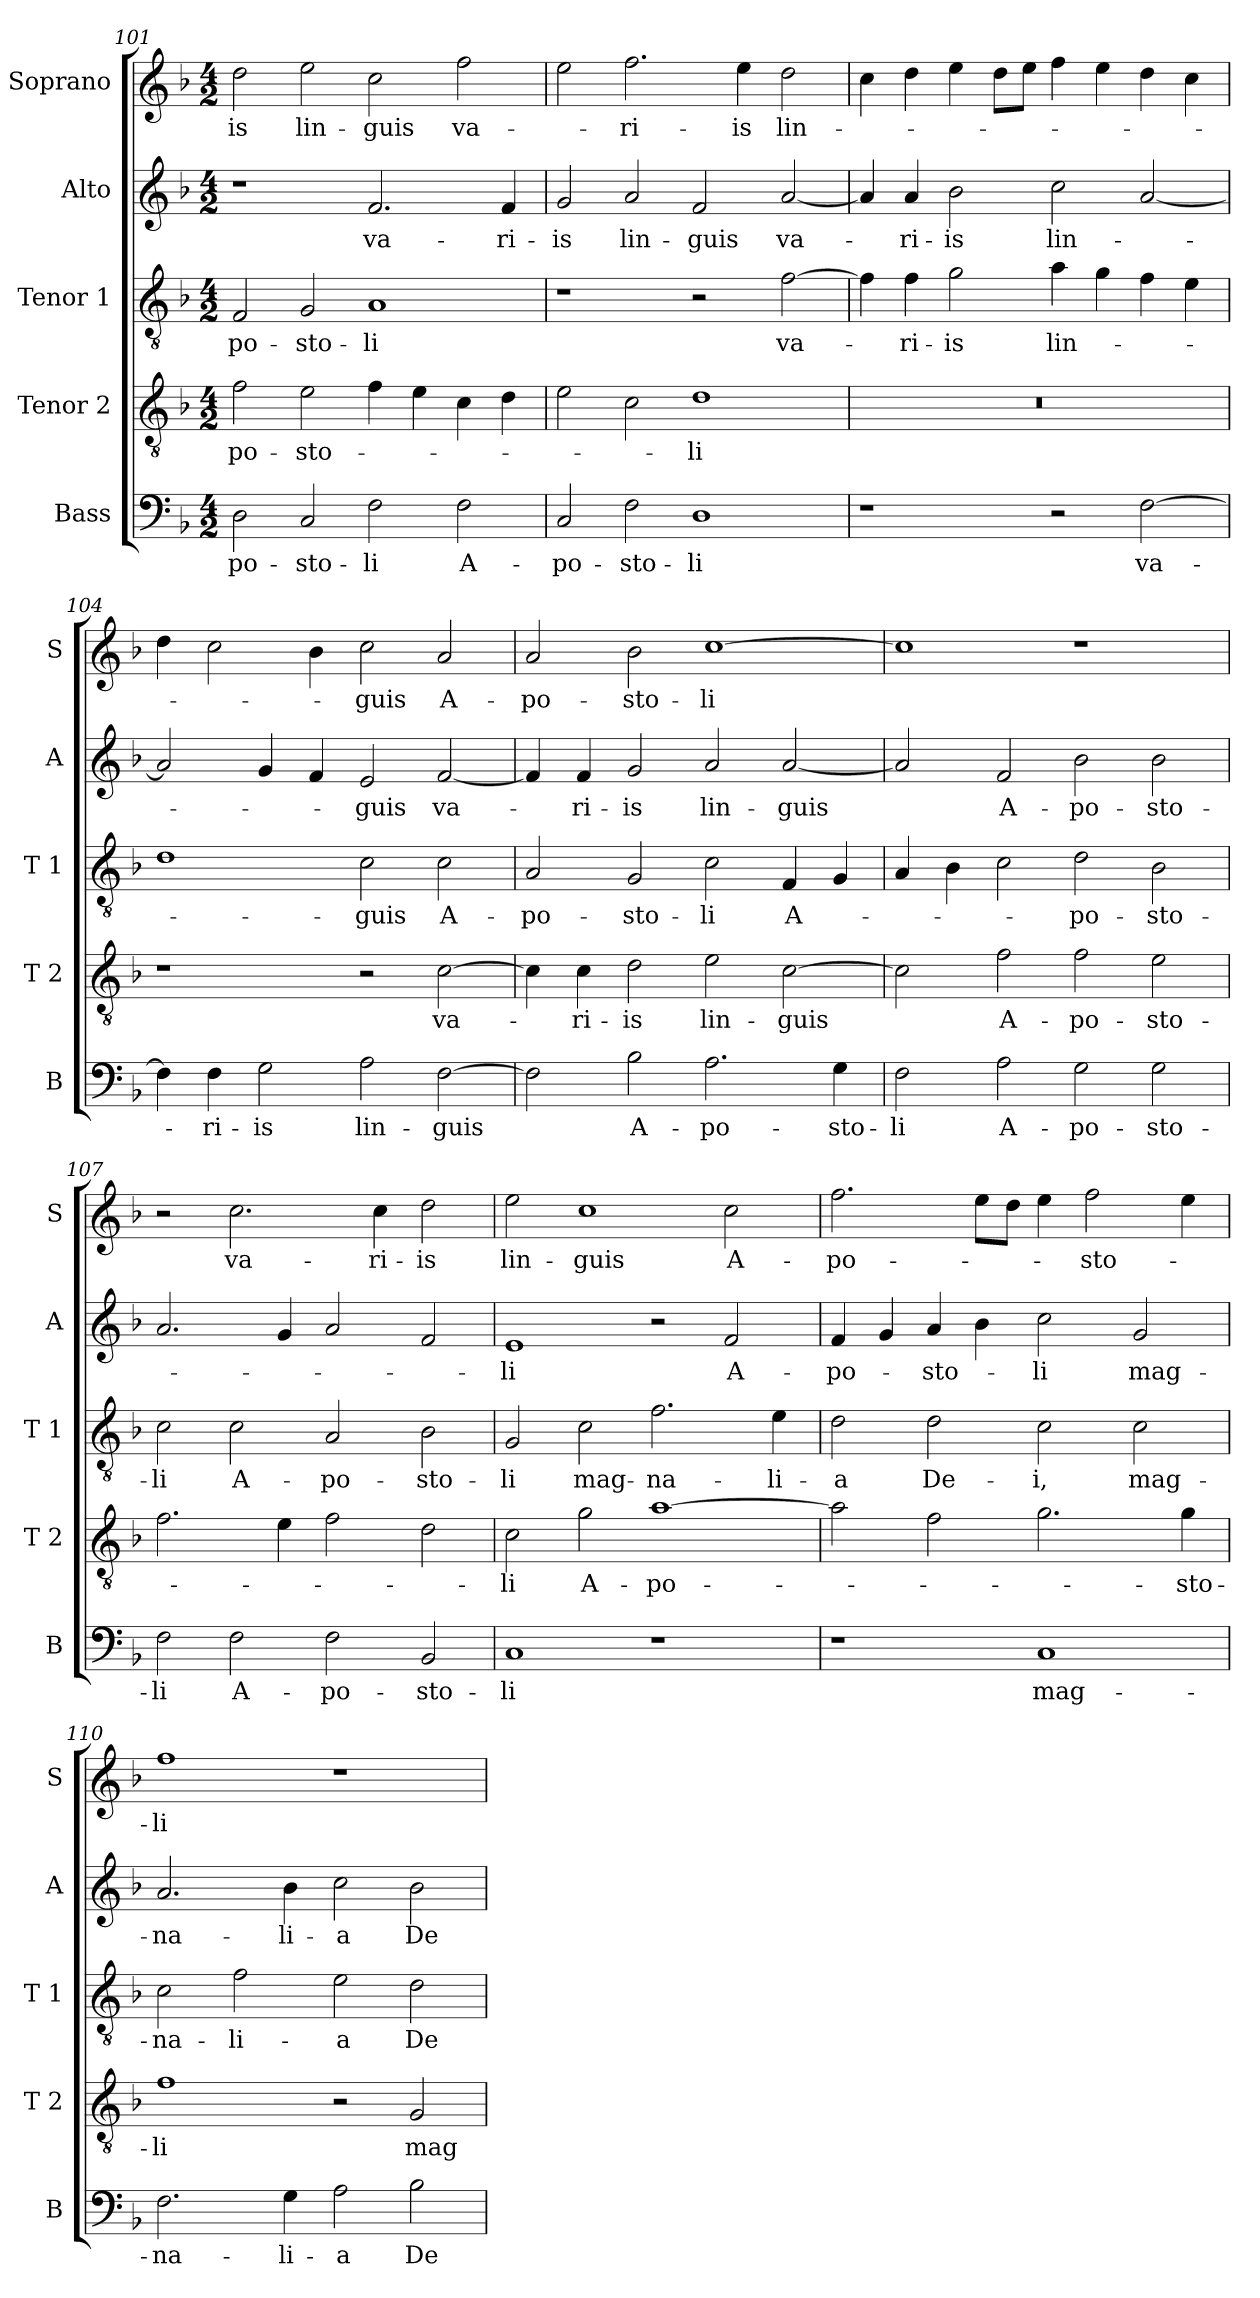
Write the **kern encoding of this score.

**kern	**text	**kern	**text	**kern	**text	**kern	**text	**kern	**text
*part5	*part5	*part4	*part4	*part3	*part3	*part2	*part2	*part1	*part1
*staff5	*staff5	*staff4	*staff4	*staff3	*staff3	*staff2	*staff2	*staff1	*staff1
*I"Bass	*	*I"Tenor 2	*	*I"Tenor 1	*	*I"Alto	*	*I"Soprano	*
*I'B	*	*I'T 2	*	*I'T 1	*	*I'A	*	*I'S	*
*clefF4	*	*clefGv2	*	*clefGv2	*	*clefG2	*	*clefG2	*
*k[b-]	*	*k[b-]	*	*k[b-]	*	*k[b-]	*	*k[b-]	*
*F:	*	*F:	*	*F:	*	*F:	*	*F:	*
*M4/2	*	*M4/2	*	*M4/2	*	*M4/2	*	*M4/2	*
=101	=101	=101	=101	=101	=101	=101	=101	=101	=101
!	!LO:LY:b	!	!LO:LY:b	!	!LO:LY:b	!	!	!	!LO:LY:b
2D\	-po-	2f\	-po-	2F/	-po-	1r	.	2dd\	-is
!	!LO:LY:b	!	!LO:LY:b	!	!LO:LY:b	!	!	!	!LO:LY:b
2C/	-sto-	2e\	-sto-	2G/	-sto-	.	.	2ee\	lin-
!	!LO:LY:b	!	!	!	!LO:LY:b	!	!LO:LY:b	!	!LO:LY:b
2F\	-li	4f\	.	1A	-li	2.f/	va-	2cc\	-guis
.	.	4e\	.	.	.	.	.	.	.
!	!LO:LY:b	!	!	!	!	!	!	!	!LO:LY:b
2F\	A-	4c\	.	.	.	.	.	2ff\	va-
!	!	!	!	!	!	!	!LO:LY:b	!	!
.	.	4d\	.	.	.	4f/	-ri-	.	.
=102	=102	=102	=102	=102	=102	=102	=102	=102	=102
!	!LO:LY:b	!	!	!	!	!	!LO:LY:b	!	!
2C/	-po-	2e\	.	1r	.	2g/	-is	2ee\	.
!	!LO:LY:b	!	!	!	!	!	!LO:LY:b	!	!LO:LY:b
2F\	-sto-	2c\	.	.	.	2a/	lin-	2.ff\	-ri-
!	!LO:LY:b	!	!LO:LY:b	!	!	!	!LO:LY:b	!	!
1D	-li	1d	-li	2r	.	2f/	-guis	.	.
!	!	!	!	!	!	!	!	!	!LO:LY:b
.	.	.	.	.	.	.	.	4ee\	-is
!	!	!	!	!	!LO:LY:b	!	!LO:LY:b	!	!LO:LY:b
.	.	.	.	[2f\	va-	[2a/	va-	2dd\	lin-
!!LO:LB:g=z
=103	=103	=103	=103	=103	=103	=103	=103	=103	=103
1r	.	0r	.	4f\]	.	4a/]	.	4cc\	.
!	!	!	!	!	!LO:LY:b	!	!LO:LY:b	!	!
.	.	.	.	4f\	-ri-	4a/	-ri-	4dd\	.
!	!	!	!	!	!LO:LY:b	!	!LO:LY:b	!	!
.	.	.	.	2g\	-is	2b-\	-is	4ee\	.
.	.	.	.	.	.	.	.	8dd\L	.
.	.	.	.	.	.	.	.	8ee\J	.
!	!	!	!	!	!LO:LY:b	!	!LO:LY:b	!	!
2r	.	.	.	4a\	lin-	2cc\	lin-	4ff\	.
.	.	.	.	4g\	.	.	.	4ee\	.
!	!LO:LY:b	!	!	!	!	!	!	!	!
[2F\	va-	.	.	4f\	.	[2a/	.	4dd\	.
.	.	.	.	4e\	.	.	.	4cc\	.
=104	=104	=104	=104	=104	=104	=104	=104	=104	=104
4F\]	.	1r	.	1d	.	2a/]	.	4dd\	.
!	!LO:LY:b	!	!	!	!	!	!	!	!
4F\	-ri-	.	.	.	.	.	.	2cc\	.
!	!LO:LY:b	!	!	!	!	!	!	!	!
2G\	-is	.	.	.	.	4g/	.	.	.
.	.	.	.	.	.	4f/	.	4b-\	.
!	!LO:LY:b	!	!	!	!LO:LY:b	!	!LO:LY:b	!	!LO:LY:b
2A\	lin-	2r	.	2c\	-guis	2e/	-guis	2cc\	-guis
!	!LO:LY:b	!	!LO:LY:b	!	!LO:LY:b	!	!LO:LY:b	!	!LO:LY:b
[2F\	-guis	[2c\	va-	2c\	A-	[2f/	va-	2a/	A-
=105	=105	=105	=105	=105	=105	=105	=105	=105	=105
!	!	!	!	!	!LO:LY:b	!	!	!	!LO:LY:b
2F\]	.	4c\]	.	2A/	-po-	4f/]	.	2a/	-po-
!	!	!	!LO:LY:b	!	!	!	!LO:LY:b	!	!
.	.	4c\	-ri-	.	.	4f/	-ri-	.	.
!	!LO:LY:b	!	!LO:LY:b	!	!LO:LY:b	!	!LO:LY:b	!	!LO:LY:b
2B-\	A-	2d\	-is	2G/	-sto-	2g/	-is	2b-\	-sto-
!	!LO:LY:b	!	!LO:LY:b	!	!LO:LY:b	!	!LO:LY:b	!	!LO:LY:b
2.A\	-po-	2e\	lin-	2c\	-li	2a/	lin-	[1cc	-li
!	!	!	!LO:LY:b	!	!LO:LY:b	!	!LO:LY:b	!	!
.	.	[2c\	-guis	4F/	A-	[2a/	-guis	.	.
!	!LO:LY:b	!	!	!	!	!	!	!	!
4G\	-sto-	.	.	4G/	.	.	.	.	.
=106	=106	=106	=106	=106	=106	=106	=106	=106	=106
!	!LO:LY:b	!	!	!	!	!	!	!	!
2F\	-li	2c\]	.	4A/	.	2a/]	.	1cc]	.
.	.	.	.	4B-\	.	.	.	.	.
!	!LO:LY:b	!	!LO:LY:b	!	!	!	!LO:LY:b	!	!
2A\	A-	2f\	A-	2c\	.	2f/	A-	.	.
!	!LO:LY:b	!	!LO:LY:b	!	!LO:LY:b	!	!LO:LY:b	!	!
2G\	-po-	2f\	-po-	2d\	-po-	2b-\	-po-	1r	.
!	!LO:LY:b	!	!LO:LY:b	!	!LO:LY:b	!	!LO:LY:b	!	!
2G\	-sto-	2e\	-sto-	2B-\	-sto-	2b-\	-sto-	.	.
=107	=107	=107	=107	=107	=107	=107	=107	=107	=107
!	!LO:LY:b	!	!	!	!LO:LY:b	!	!	!	!
2F\	-li	2.f\	.	2c\	-li	2.a/	.	2r	.
!	!LO:LY:b	!	!	!	!LO:LY:b	!	!	!	!LO:LY:b
2F\	A-	.	.	2c\	A-	.	.	2.cc\	va-
.	.	4e\	.	.	.	4g/	.	.	.
!	!LO:LY:b	!	!	!	!LO:LY:b	!	!	!	!
2F\	-po-	2f\	.	2A/	-po-	2a/	.	.	.
!	!	!	!	!	!	!	!	!	!LO:LY:b
.	.	.	.	.	.	.	.	4cc\	-ri-
!	!LO:LY:b	!	!	!	!LO:LY:b	!	!	!	!LO:LY:b
2BB-/	-sto-	2d\	.	2B-\	-sto-	2f/	.	2dd\	-is
=108	=108	=108	=108	=108	=108	=108	=108	=108	=108
!	!LO:LY:b	!	!LO:LY:b	!	!LO:LY:b	!	!LO:LY:b	!	!LO:LY:b
1C	-li	2c\	-li	2G/	-li	1e	-li	2ee\	lin-
!	!	!	!LO:LY:b	!	!LO:LY:b	!	!	!	!LO:LY:b
.	.	2g\	A-	2c\	mag-	.	.	1cc	-guis
!	!	!	!LO:LY:b	!	!LO:LY:b	!	!	!	!
1r	.	[1a	-po-	2.f\	-na-	2r	.	.	.
!	!	!	!	!	!	!	!LO:LY:b	!	!LO:LY:b
.	.	.	.	.	.	2f/	A-	2cc\	A-
!	!	!	!	!	!LO:LY:b	!	!	!	!
.	.	.	.	4e\	-li-	.	.	.	.
!!LO:PB:g=z
=109	=109	=109	=109	=109	=109	=109	=109	=109	=109
!	!	!	!	!	!LO:LY:b	!	!LO:LY:b	!	!LO:LY:b
1r	.	2a\]	.	2d\	-a	4f/	-po-	2.ff\	-po-
.	.	.	.	.	.	4g/	.	.	.
!	!	!	!	!	!LO:LY:b	!	!LO:LY:b	!	!
.	.	2f\	.	2d\	De-	4a/	-sto-	.	.
.	.	.	.	.	.	4b-\	.	8ee\L	.
.	.	.	.	.	.	.	.	8dd\J	.
!	!LO:LY:b	!	!	!	!LO:LY:b	!	!LO:LY:b	!	!
1C	mag-	2.g\	.	2c\	-i,	2cc\	-li	4ee\	.
!	!	!	!	!	!	!	!	!	!LO:LY:b
.	.	.	.	.	.	.	.	2ff\	-sto-
!	!	!	!	!	!LO:LY:b	!	!LO:LY:b	!	!
.	.	.	.	2c\	mag-	2g/	mag-	.	.
!	!	!	!LO:LY:b	!	!	!	!	!	!
.	.	4g\	-sto-	.	.	.	.	4ee\	.
=110	=110	=110	=110	=110	=110	=110	=110	=110	=110
!	!LO:LY:b	!	!LO:LY:b	!	!LO:LY:b	!	!LO:LY:b	!	!LO:LY:b
2.F\	-na-	1f	-li	2c\	-na-	2.a/	-na-	1ff	-li
!	!	!	!	!	!LO:LY:b	!	!	!	!
.	.	.	.	2f\	-li-	.	.	.	.
!	!LO:LY:b	!	!	!	!	!	!LO:LY:b	!	!
4G\	-li-	.	.	.	.	4b-\	-li-	.	.
!	!LO:LY:b	!	!	!	!LO:LY:b	!	!LO:LY:b	!	!
2A\	-a	2r	.	2e\	-a	2cc\	-a	1r	.
!	!LO:LY:b	!	!LO:LY:b	!	!LO:LY:b	!	!LO:LY:b	!	!
2B-\	De-	2G/	mag-	2d\	De-	2b-\	De-	.	.
=	=	=	=	=	=	=	=	=	=
*-	*-	*-	*-	*-	*-	*-	*-	*-	*-
